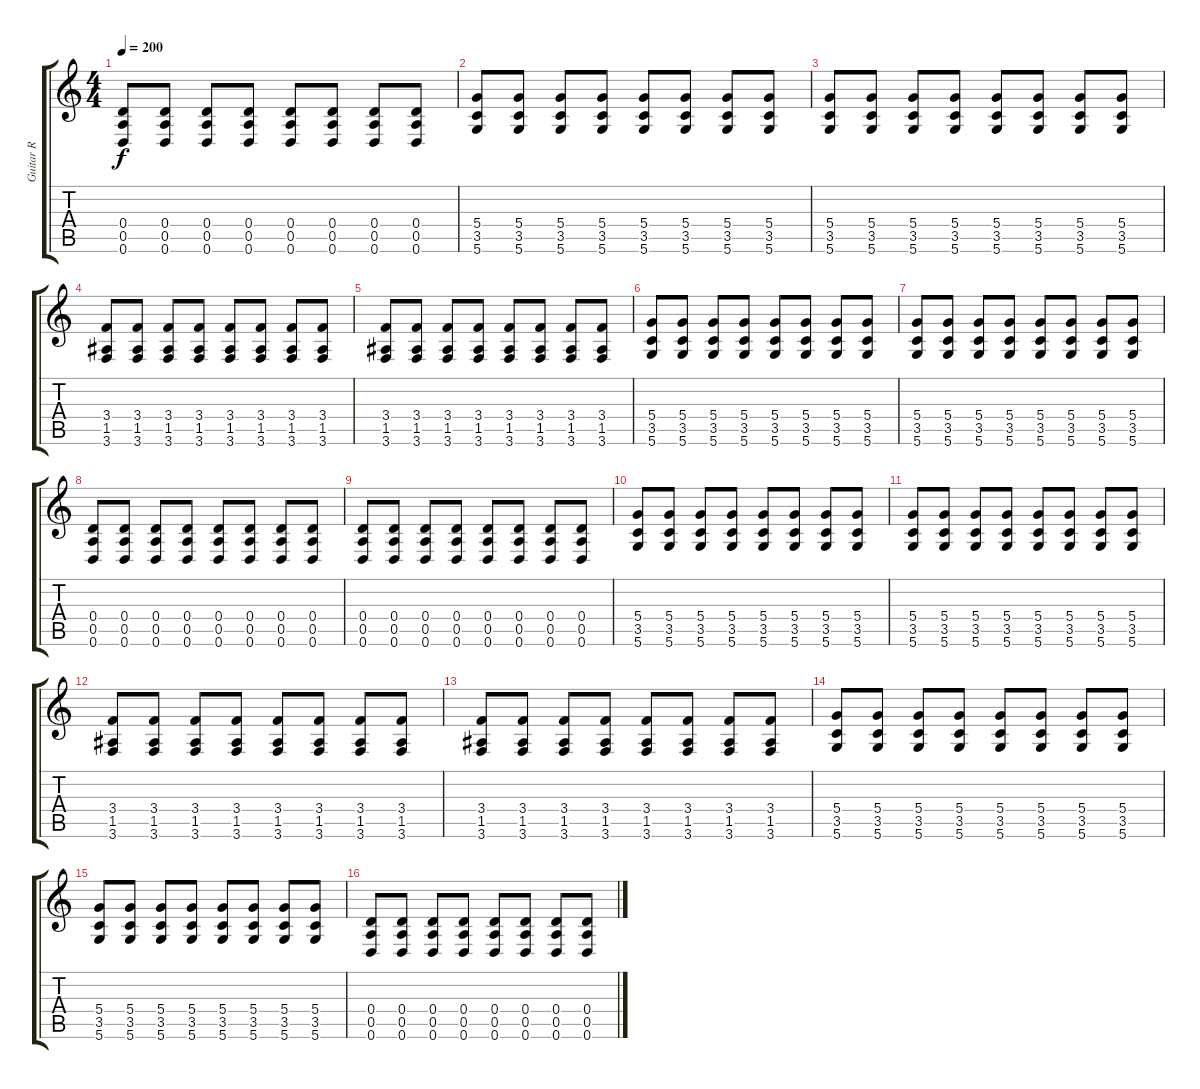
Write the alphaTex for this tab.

\track ("Guitar R" "Guitar R") {instrument distortionguitar}
\staff {score tabs}
\tuning (E4 B3 G3 D3 A2 D2) {hide}
\ts (4 4)
\tempo 200
\clef g2
\ks c
(0.4 0.5 0.6).8{dy f} (0.4 0.5 0.6).8 (0.4 0.5 0.6).8 (0.4 0.5 0.6).8 (0.4 0.5 0.6).8 (0.4 0.5 0.6).8 (0.4 0.5 0.6).8 (0.4 0.5 0.6).8 |
(5.4 3.5 5.6).8 (5.4 3.5 5.6).8 (5.4 3.5 5.6).8 (5.4 3.5 5.6).8 (5.4 3.5 5.6).8 (5.4 3.5 5.6).8 (5.4 3.5 5.6).8 (5.4 3.5 5.6).8 |
(5.4 3.5 5.6).8 (5.4 3.5 5.6).8 (5.4 3.5 5.6).8 (5.4 3.5 5.6).8 (5.4 3.5 5.6).8 (5.4 3.5 5.6).8 (5.4 3.5 5.6).8 (5.4 3.5 5.6).8 |
(3.4 1.5 3.6).8 (3.4 1.5 3.6).8 (3.4 1.5 3.6).8 (3.4 1.5 3.6).8 (3.4 1.5 3.6).8 (3.4 1.5 3.6).8 (3.4 1.5 3.6).8 (3.4 1.5 3.6).8 |
(3.4 1.5 3.6).8 (3.4 1.5 3.6).8 (3.4 1.5 3.6).8 (3.4 1.5 3.6).8 (3.4 1.5 3.6).8 (3.4 1.5 3.6).8 (3.4 1.5 3.6).8 (3.4 1.5 3.6).8 |
(5.4 3.5 5.6).8 (5.4 3.5 5.6).8 (5.4 3.5 5.6).8 (5.4 3.5 5.6).8 (5.4 3.5 5.6).8 (5.4 3.5 5.6).8 (5.4 3.5 5.6).8 (5.4 3.5 5.6).8 |
(5.4 3.5 5.6).8 (5.4 3.5 5.6).8 (5.4 3.5 5.6).8 (5.4 3.5 5.6).8 (5.4 3.5 5.6).8 (5.4 3.5 5.6).8 (5.4 3.5 5.6).8 (5.4 3.5 5.6).8 |
(0.4 0.5 0.6).8 (0.4 0.5 0.6).8 (0.4 0.5 0.6).8 (0.4 0.5 0.6).8 (0.4 0.5 0.6).8 (0.4 0.5 0.6).8 (0.4 0.5 0.6).8 (0.4 0.5 0.6).8 |
(0.4 0.5 0.6).8 (0.4 0.5 0.6).8 (0.4 0.5 0.6).8 (0.4 0.5 0.6).8 (0.4 0.5 0.6).8 (0.4 0.5 0.6).8 (0.4 0.5 0.6).8 (0.4 0.5 0.6).8 |
(5.4 3.5 5.6).8 (5.4 3.5 5.6).8 (5.4 3.5 5.6).8 (5.4 3.5 5.6).8 (5.4 3.5 5.6).8 (5.4 3.5 5.6).8 (5.4 3.5 5.6).8 (5.4 3.5 5.6).8 |
(5.4 3.5 5.6).8 (5.4 3.5 5.6).8 (5.4 3.5 5.6).8 (5.4 3.5 5.6).8 (5.4 3.5 5.6).8 (5.4 3.5 5.6).8 (5.4 3.5 5.6).8 (5.4 3.5 5.6).8 |
(3.4 1.5 3.6).8 (3.4 1.5 3.6).8 (3.4 1.5 3.6).8 (3.4 1.5 3.6).8 (3.4 1.5 3.6).8 (3.4 1.5 3.6).8 (3.4 1.5 3.6).8 (3.4 1.5 3.6).8 |
(3.4 1.5 3.6).8 (3.4 1.5 3.6).8 (3.4 1.5 3.6).8 (3.4 1.5 3.6).8 (3.4 1.5 3.6).8 (3.4 1.5 3.6).8 (3.4 1.5 3.6).8 (3.4 1.5 3.6).8 |
(5.4 3.5 5.6).8 (5.4 3.5 5.6).8 (5.4 3.5 5.6).8 (5.4 3.5 5.6).8 (5.4 3.5 5.6).8 (5.4 3.5 5.6).8 (5.4 3.5 5.6).8 (5.4 3.5 5.6).8 |
(5.4 3.5 5.6).8 (5.4 3.5 5.6).8 (5.4 3.5 5.6).8 (5.4 3.5 5.6).8 (5.4 3.5 5.6).8 (5.4 3.5 5.6).8 (5.4 3.5 5.6).8 (5.4 3.5 5.6).8 |
(0.4 0.5 0.6).8 (0.4 0.5 0.6).8 (0.4 0.5 0.6).8 (0.4 0.5 0.6).8 (0.4 0.5 0.6).8 (0.4 0.5 0.6).8 (0.4 0.5 0.6).8 (0.4 0.5 0.6).8
